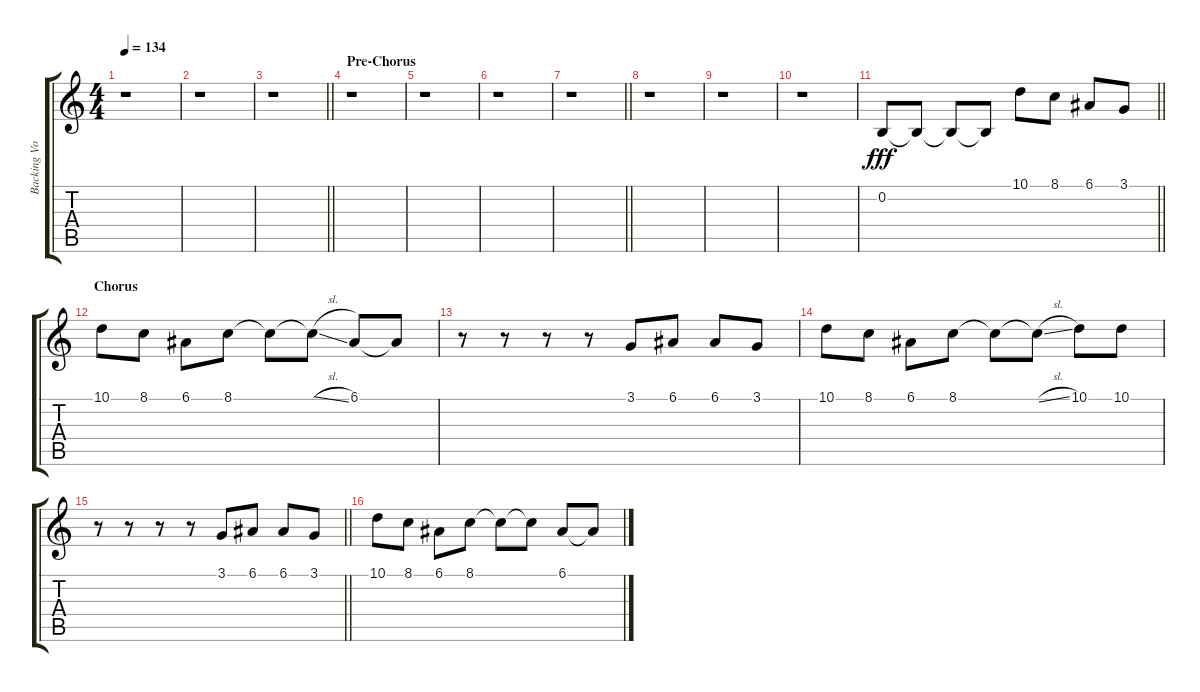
\track ("Backing Vocals" "Backing Vo") {instrument clarinet}
\staff {score tabs}
\tuning (E4 B3 G3 D3 A2 E2) {hide}
\ts (4 4)
\tempo 134
\clef g2
\ks c
r.1{dy fff} |
r.1 |
\barLineRight lightlight
r.1 |
\section ("" "Pre-Chorus")
r.1 |
r.1 |
r.1 |
\barLineRight lightlight
r.1 |
r.1 |
r.1 |
r.1 |
\barLineRight lightlight
0.2.8 0.2{t}.8 0.2{t}.8 0.2{t}.8 10.1.8 8.1.8 6.1.8 3.1.8 |
\section ("" "Chorus")
10.1.8 8.1.8 6.1.8 8.1.8 8.1{t}.8 8.1{sl t}.8 6.1.8 6.1{t}.8 |
r.8 r.8 r.8 r.8 3.1.8 6.1.8 6.1.8 3.1.8 |
10.1.8 8.1.8 6.1.8 8.1.8 8.1{t}.8 8.1{sl t}.8 10.1.8 10.1.8 |
\barLineRight lightlight
r.8 r.8 r.8 r.8 3.1.8 6.1.8 6.1.8 3.1.8 |
10.1.8 8.1.8 6.1.8 8.1.8 8.1{t}.8 8.1{t}.8 6.1.8 6.1{t}.8
